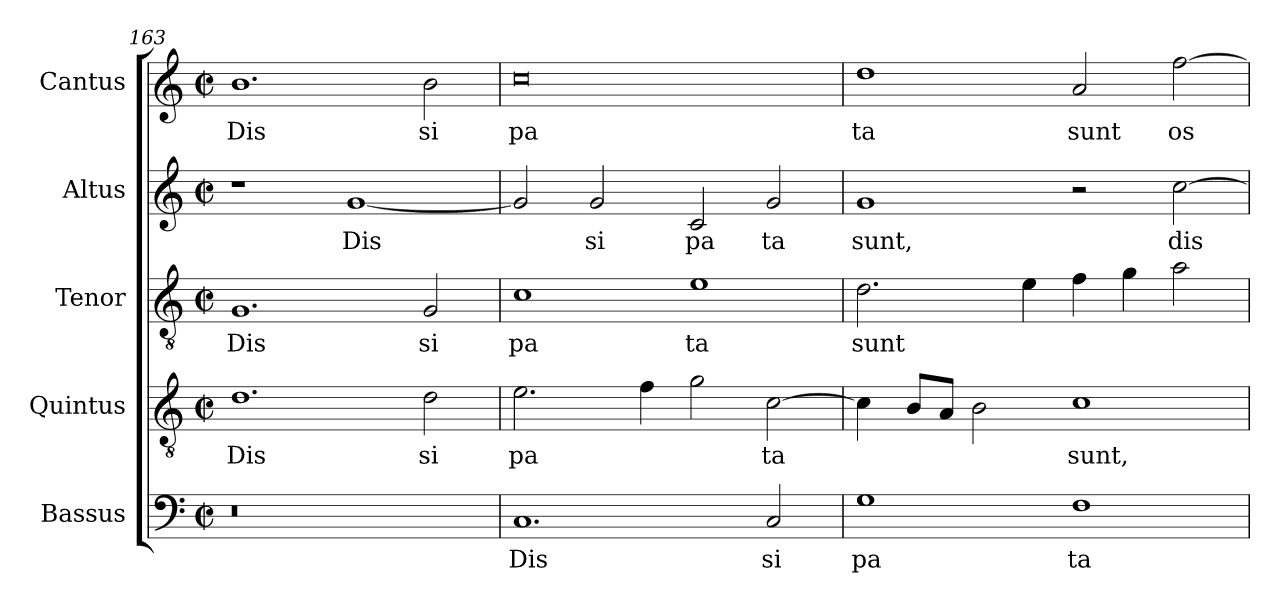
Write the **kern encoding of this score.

**kern	**text	**kern	**text	**kern	**text	**kern	**text	**kern	**text
*part5	*part5	*part4	*part4	*part3	*part3	*part2	*part2	*part1	*part1
*staff5	*staff5	*staff4	*staff4	*staff3	*staff3	*staff2	*staff2	*staff1	*staff1
*I"Bassus	*	*I"Quintus	*	*I"Tenor	*	*I"Altus	*	*I"Cantus	*
*I'Bassus	*	*I'Quintus	*	*I'Tenor	*	*I'Altus	*	*I'Cantus	*
!!LO:PB:g=z
*clefF4	*	*clefGv2	*	*clefGv2	*	*clefG2	*	*clefG2	*
*k[]	*	*k[]	*	*k[]	*	*k[]	*	*k[]	*
*C:	*	*C:	*	*C:	*	*C:	*	*C:	*
*M2/2	*	*M2/2	*	*M2/2	*	*M2/2	*	*M2/2	*
*met(c|)	*	*met(c|)	*	*met(c|)	*	*met(c|)	*	*met(c|)	*
=163	=163	=163	=163	=163	=163	=163	=163	=163	=163
!	!	!	!LO:LY:b:cj	!	!LO:LY:b:cj	!	!	!	!LO:LY:b:cj
0r	.	1.d	Dis	1.G	Dis	1r	.	1.b	Dis
!	!	!	!	!	!	!	!LO:LY:b:cj	!	!
.	.	.	.	.	.	[<1g	Dis	.	.
!	!	!	!LO:LY:b:cj	!	!LO:LY:b:cj	!	!	!	!LO:LY:b:cj
.	.	2d\	si	2G/	si	.	.	2b\	si
=164	=164	=164	=164	=164	=164	=164	=164	=164	=164
!	!LO:LY:b:cj	!	!LO:LY:b:cj	!	!LO:LY:b:cj	!	!LO:LY:b:cj	!	!LO:LY:b:cj
1.C	Dis	2.e\	pa	1c	pa	2g/]	.	0cc	pa
!	!	!	!	!	!	!	!LO:LY:b:cj	!	!
.	.	.	.	.	.	2g/	si	.	.
!	!	!	!LO:LY:b:cj	!	!	!	!	!	!
.	.	4f\	.	.	.	.	.	.	.
!	!	!	!LO:LY:b:cj	!	!LO:LY:b:cj	!	!LO:LY:b:cj	!	!
.	.	2g\	.	1e	ta	2c/	pa	.	.
!	!LO:LY:b:cj	!	!LO:LY:b:cj	!	!	!	!LO:LY:b:cj	!	!
2C/	si	[>2c\	ta	.	.	2g/	ta	.	.
=165	=165	=165	=165	=165	=165	=165	=165	=165	=165
!	!LO:LY:b:cj	!	!LO:LY:b:cj	!	!LO:LY:b:cj	!	!LO:LY:b:cj	!	!LO:LY:b:cj
1G	pa	4c\]	.	2.d\	sunt	1g	sunt,	1dd	ta
!	!	!	!LO:LY:b:cj	!	!	!	!	!	!
.	.	8B/L	.	.	.	.	.	.	.
!	!	!	!LO:LY:b:cj	!	!	!	!	!	!
.	.	8A/J	.	.	.	.	.	.	.
!	!	!	!LO:LY:b:cj	!	!	!	!	!	!
.	.	2B\	.	.	.	.	.	.	.
!	!	!	!	!	!LO:LY:b:cj	!	!	!	!
.	.	.	.	4e\	.	.	.	.	.
!	!LO:LY:b:cj	!	!LO:LY:b:cj	!	!LO:LY:b:cj	!	!	!	!LO:LY:b:cj
1F	ta	1c	sunt,	4f\	.	2r	.	2a/	sunt
!	!	!	!	!	!LO:LY:b:cj	!	!	!	!
.	.	.	.	4g\	.	.	.	.	.
!	!	!	!	!	!LO:LY:b:cj	!	!LO:LY:b:cj	!	!LO:LY:b:cj
.	.	.	.	2a\	.	[>2cc\	dis	[>2ff\	os
=	=	=	=	=	=	=	=	=	=
*-	*-	*-	*-	*-	*-	*-	*-	*-	*-
